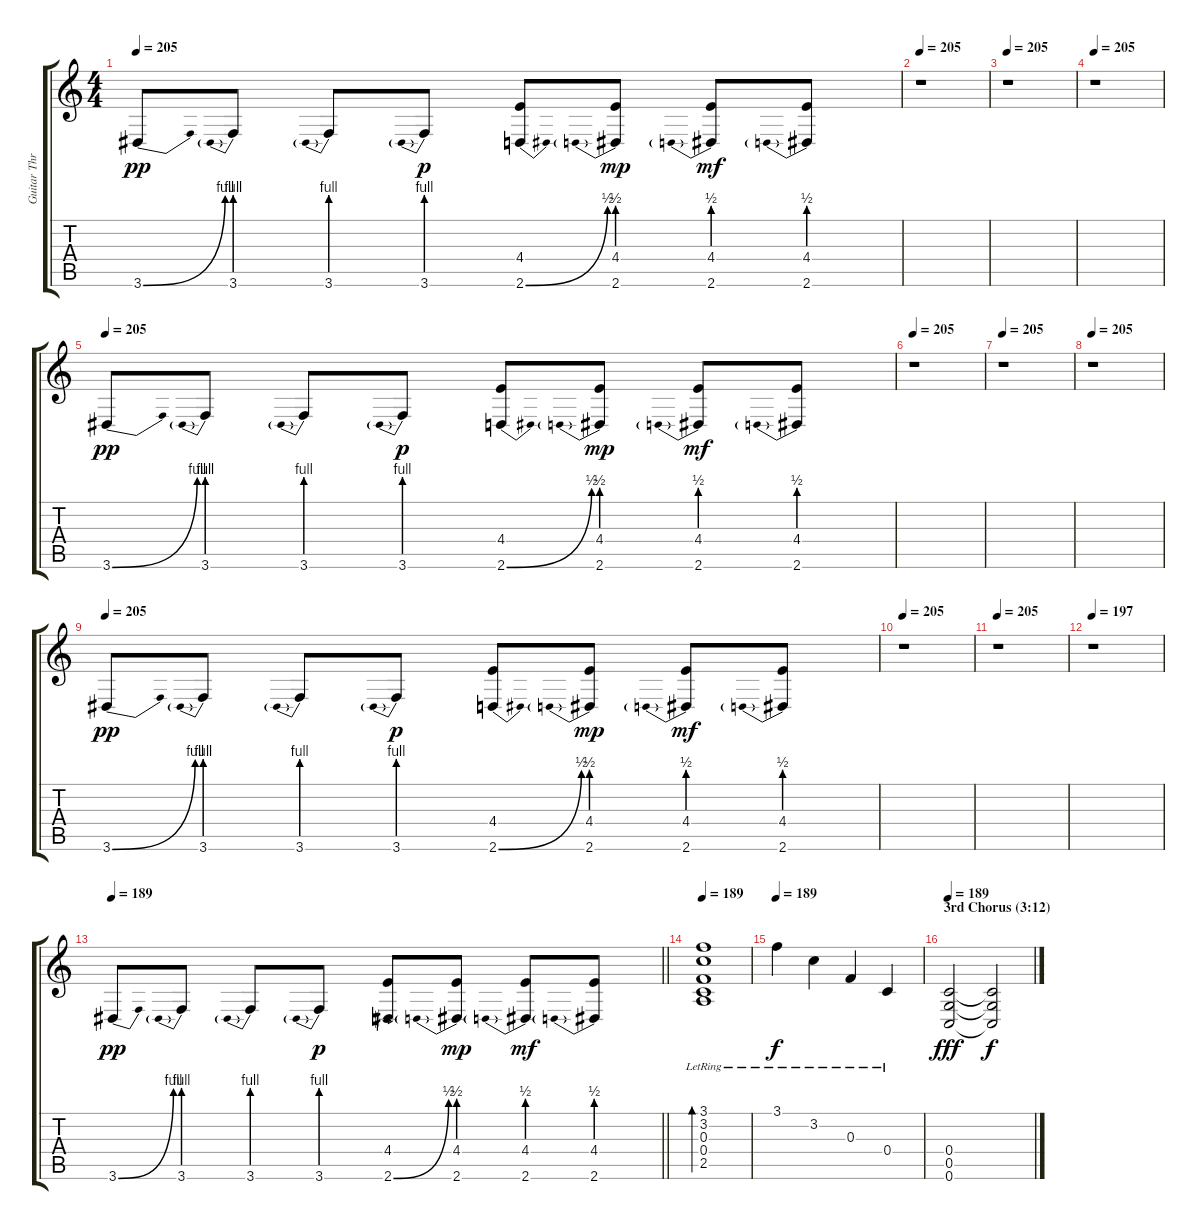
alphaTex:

\track ("Guitar Three" "Guitar Thr") {instrument distortionguitar}
\staff {score tabs}
\tuning (D4 A3 F3 C3 G2 C2) {hide}
\ts (4 4)
\tempo 205
\clef g2
\ks c
3.6{be (bend 0 0 60 4)}.8{dy pp volume 13 balance 8 instrument guitarharmonics} 3.6{be (prebend 0 4 60 4)}.8 3.6{be (prebend 0 4 60 4)}.8 3.6{be (prebend 0 4 60 4)}.8{dy p} (4.4 2.6{be (bend 0 0 60 2)}).8 (4.4 2.6{be (prebend 0 2 60 2)}).8{dy mp} (4.4 2.6{be (prebend 0 2 60 2)}).8{dy mf} (4.4 2.6{be (prebend 0 2 60 2)}).8 |
\tempo 205
r.1 |
\tempo 205
r.1 |
\tempo 205
r.1 |
\tempo 205
3.6{be (bend 0 0 60 4)}.8{dy pp volume 13 balance 8 instrument guitarharmonics} 3.6{be (prebend 0 4 60 4)}.8 3.6{be (prebend 0 4 60 4)}.8 3.6{be (prebend 0 4 60 4)}.8{dy p} (4.4 2.6{be (bend 0 0 60 2)}).8 (4.4 2.6{be (prebend 0 2 60 2)}).8{dy mp} (4.4 2.6{be (prebend 0 2 60 2)}).8{dy mf} (4.4 2.6{be (prebend 0 2 60 2)}).8 |
\tempo 205
r.1 |
\tempo 205
r.1 |
\tempo 205
r.1 |
\tempo 205
3.6{be (bend 0 0 60 4)}.8{dy pp volume 13 balance 8 instrument guitarharmonics} 3.6{be (prebend 0 4 60 4)}.8 3.6{be (prebend 0 4 60 4)}.8 3.6{be (prebend 0 4 60 4)}.8{dy p} (4.4 2.6{be (bend 0 0 60 2)}).8 (4.4 2.6{be (prebend 0 2 60 2)}).8{dy mp} (4.4 2.6{be (prebend 0 2 60 2)}).8{dy mf} (4.4 2.6{be (prebend 0 2 60 2)}).8 |
\tempo 205
r.1 |
\tempo 205
r.1 |
\tempo 197
r.1 |
\tempo 189
\barLineRight lightlight
3.6{be (bend 0 0 60 4)}.8{dy pp volume 13 balance 8 instrument guitarharmonics} 3.6{be (prebend 0 4 60 4)}.8 3.6{be (prebend 0 4 60 4)}.8 3.6{be (prebend 0 4 60 4)}.8{dy p} (4.4 2.6{be (bend 0 0 60 2)}).8 (4.4 2.6{be (prebend 0 2 60 2)}).8{dy mp} (4.4 2.6{be (prebend 0 2 60 2)}).8{dy mf} (4.4 2.6{be (prebend 0 2 60 2)}).8 |
\tempo 189
(3.1{lr} 3.2{lr} 0.3{lr} 0.4{lr} 2.5{lr}).1{bd 480 volume 13 balance 8 instrument acousticguitarsteel} |
\tempo 189
3.1{lr}.4{dy f volume 13 balance 8 instrument acousticguitarsteel} 3.2{lr}.4 0.3{lr}.4 0.4{lr}.4 |
\section ("" "3rd Chorus (3:12)")
\tempo 189
(0.4 0.5 0.6).2{dy fff volume 16 balance 0 instrument distortionguitar} (0.4{t} 0.5{t} 0.6{t}).2{dy f volume 13}
